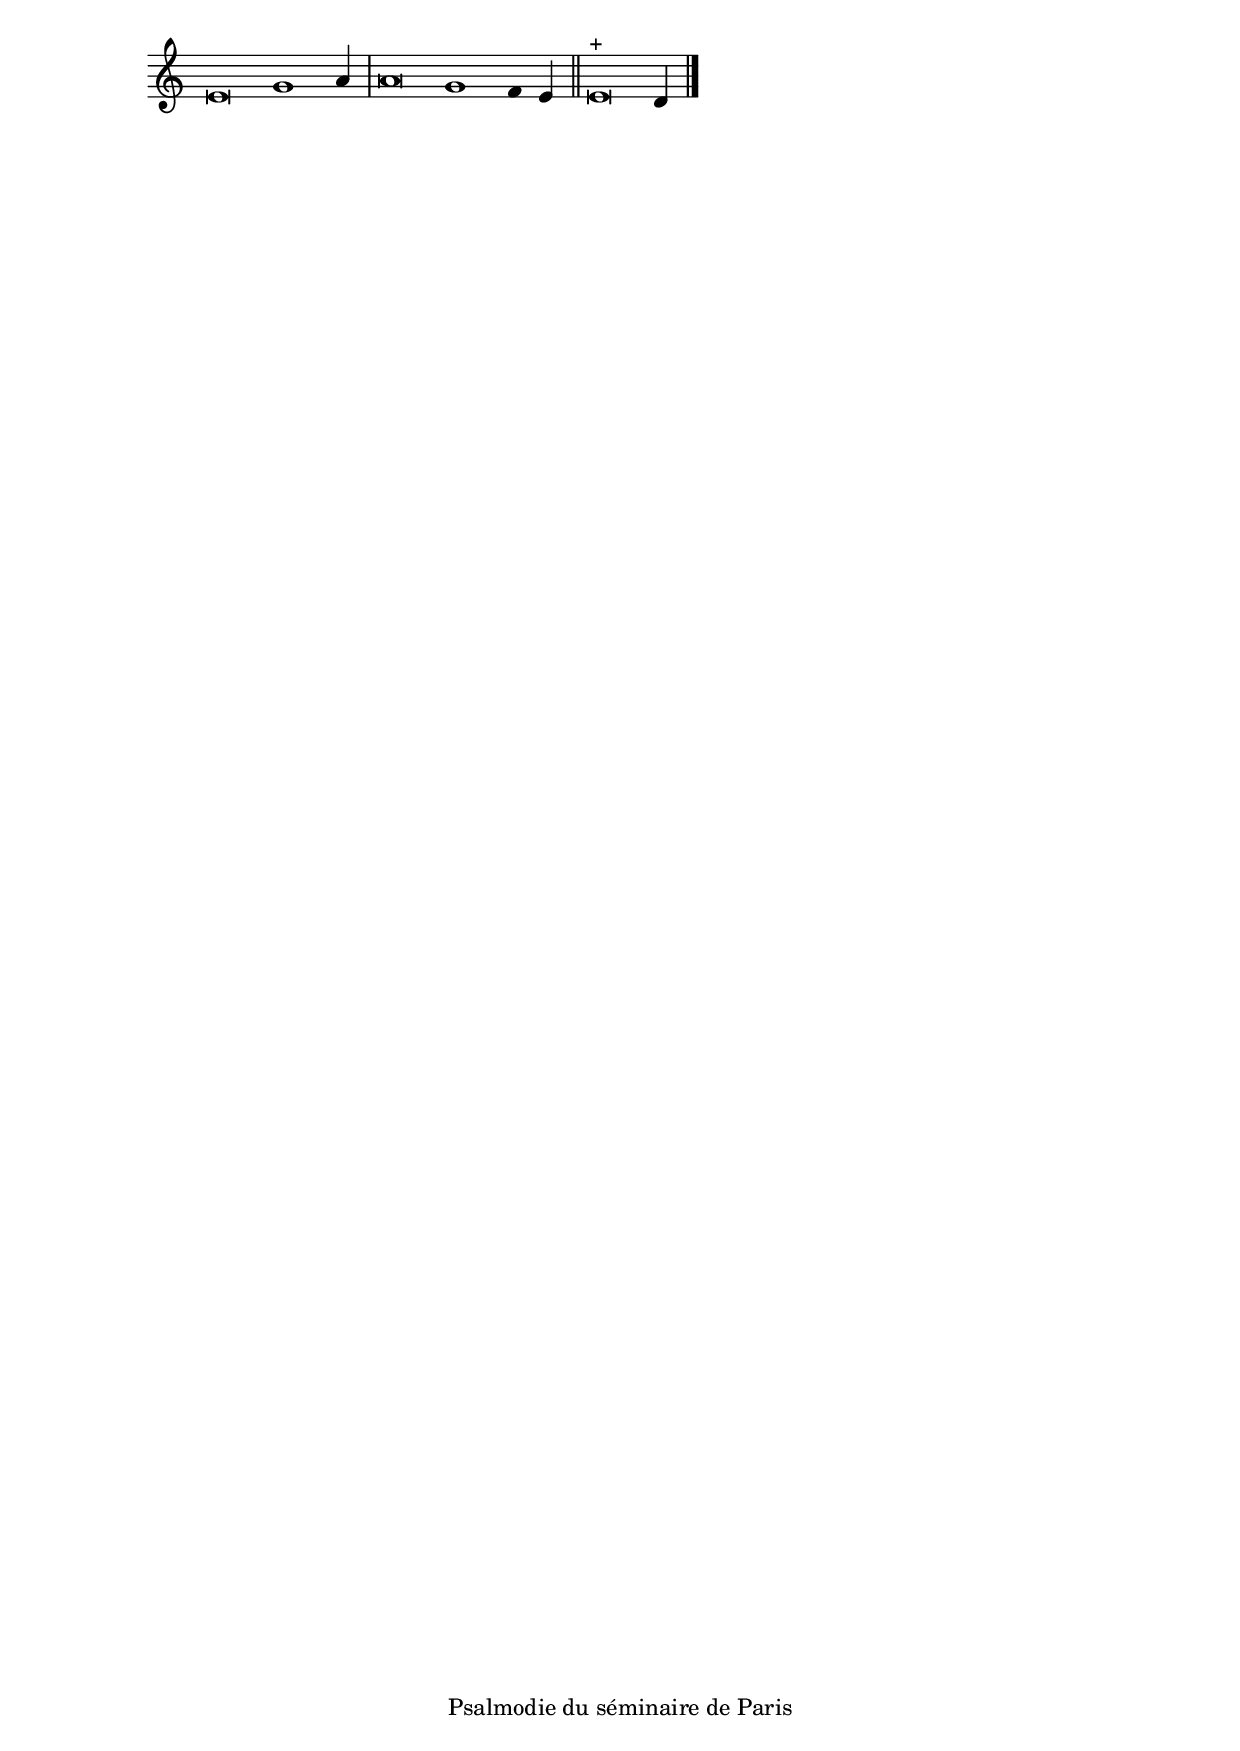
\version "2.20.0"
\language "italiano"

stemOff = \hide Staff.Stem
stemOn  = \undo \stemOff

\header {
  %title = "Psaume 18A"
  %tagline = ##f
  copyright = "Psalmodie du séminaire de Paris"
}

\score {
  \new Staff \with { \remove "Time_signature_engraver" }
  \relative
  {
    \key do \major
    \cadenzaOn
    \stemOff mi'\breve sol1 \stemOn la4
    \bar "|"
    \stemOff la\breve sol1 fa4 \stemOn mi4
    \bar "||"
    \stemOff mi\breve^\markup{ + } \stemOn re4
    \bar "|."
  }
}